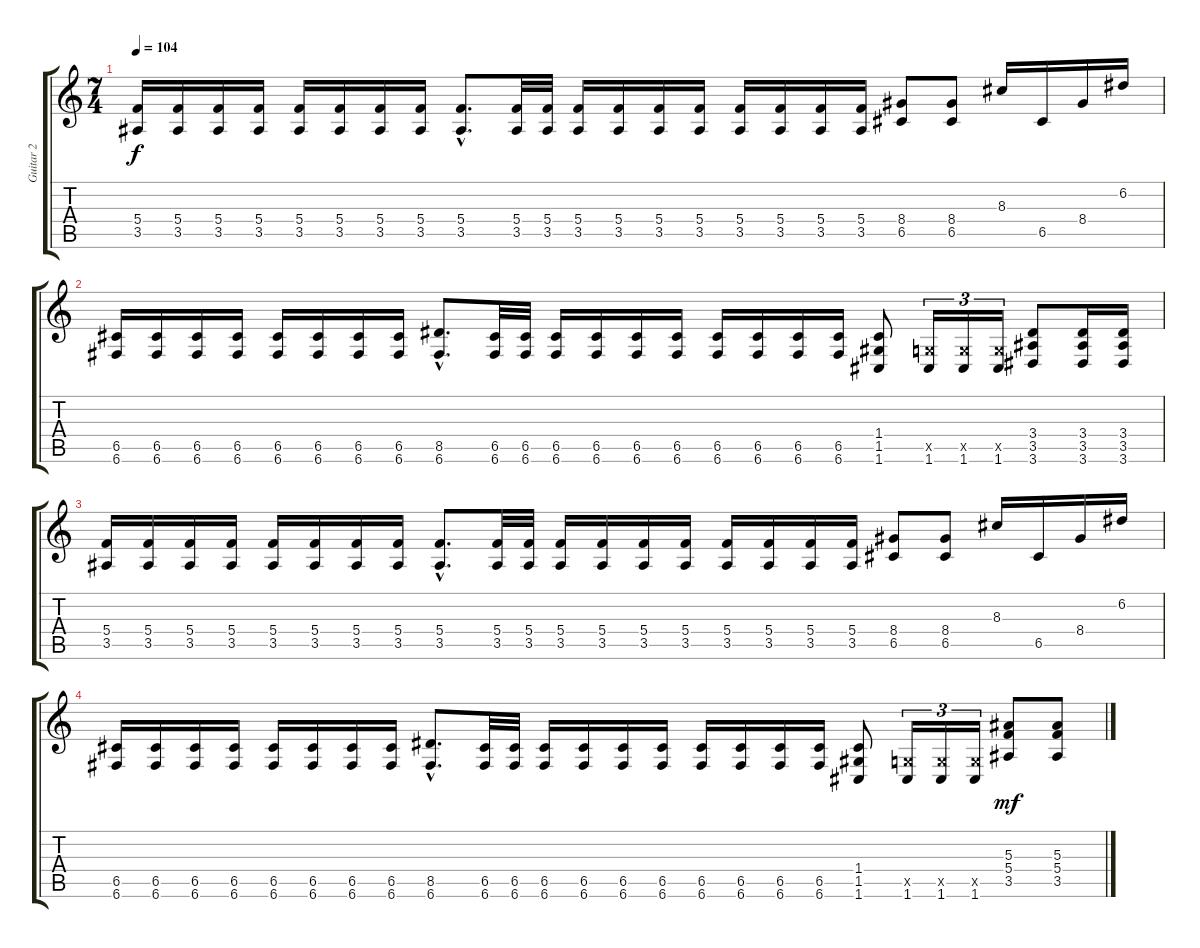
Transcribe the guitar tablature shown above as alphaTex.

\track ("Guitar 2" "Guitar 2") {instrument distortionguitar}
\staff {score tabs}
\tuning (D4 A3 F3 C3 G2 C2) {hide}
\ts (7 4)
\tempo 104
\clef g2
\ks c
(5.4 3.5).16{dy f} (5.4 3.5).16 (5.4 3.5).16 (5.4 3.5).16 (5.4 3.5).16 (5.4 3.5).16 (5.4 3.5).16 (5.4 3.5).16 (5.4{hac} 3.5{hac}).8{d} (5.4 3.5).32 (5.4 3.5).32 (5.4 3.5).16 (5.4 3.5).16 (5.4 3.5).16 (5.4 3.5).16 (5.4 3.5).16 (5.4 3.5).16 (5.4 3.5).16 (5.4 3.5).16 (8.4 6.5).8 (8.4 6.5).8 8.3.16 6.5.16 8.4.16 6.2.16 |
(6.5 6.6).16 (6.5 6.6).16 (6.5 6.6).16 (6.5 6.6).16 (6.5 6.6).16 (6.5 6.6).16 (6.5 6.6).16 (6.5 6.6).16 (8.5{hac} 6.6{hac}).8{d} (6.5 6.6).32 (6.5 6.6).32 (6.5 6.6).16 (6.5 6.6).16 (6.5 6.6).16 (6.5 6.6).16 (6.5 6.6).16 (6.5 6.6).16 (6.5 6.6).16 (6.5 6.6).16 (1.4 1.5 1.6).8 (0.5{x} 1.6).16{tu (3 2)} (0.5{x} 1.6).16{tu (3 2)} (0.5{x} 1.6).16{tu (3 2)} (3.4 3.5 3.6).8 (3.4 3.5 3.6).16 (3.4 3.5 3.6).16 |
(5.4 3.5).16 (5.4 3.5).16 (5.4 3.5).16 (5.4 3.5).16 (5.4 3.5).16 (5.4 3.5).16 (5.4 3.5).16 (5.4 3.5).16 (5.4{hac} 3.5{hac}).8{d} (5.4 3.5).32 (5.4 3.5).32 (5.4 3.5).16 (5.4 3.5).16 (5.4 3.5).16 (5.4 3.5).16 (5.4 3.5).16 (5.4 3.5).16 (5.4 3.5).16 (5.4 3.5).16 (8.4 6.5).8 (8.4 6.5).8 8.3.16 6.5.16 8.4.16 6.2.16 |
(6.5 6.6).16 (6.5 6.6).16 (6.5 6.6).16 (6.5 6.6).16 (6.5 6.6).16 (6.5 6.6).16 (6.5 6.6).16 (6.5 6.6).16 (8.5{hac} 6.6{hac}).8{d} (6.5 6.6).32 (6.5 6.6).32 (6.5 6.6).16 (6.5 6.6).16 (6.5 6.6).16 (6.5 6.6).16 (6.5 6.6).16 (6.5 6.6).16 (6.5 6.6).16 (6.5 6.6).16 (1.4 1.5 1.6).8 (0.5{x} 1.6).16{tu (3 2)} (0.5{x} 1.6).16{tu (3 2)} (0.5{x} 1.6).16{tu (3 2)} (5.3 5.4 3.5).8{dy mf} (5.3 5.4 3.5).8
